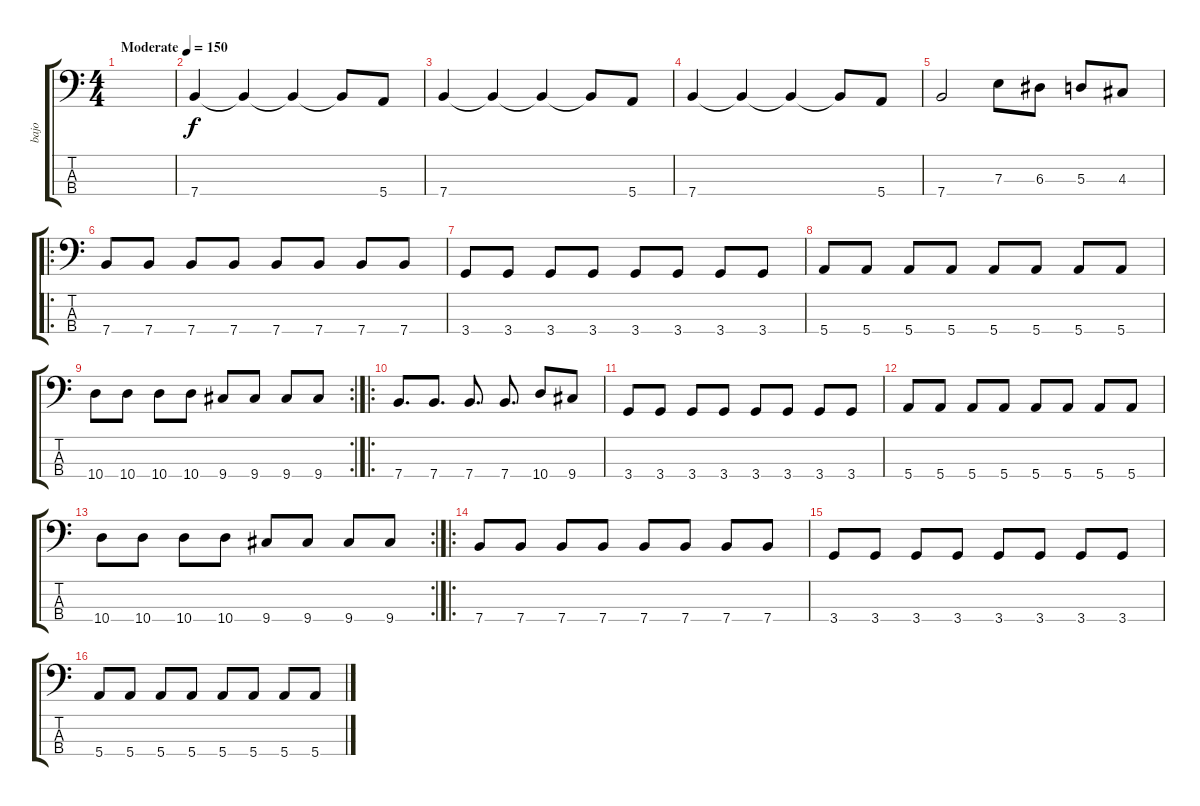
\track ("bajo" "bajo") {instrument electricbasspick}
\staff {score tabs}
\tuning (G2 D2 A1 E1) {hide}
\ts (4 4)
\tempo (150 "Moderate")
\clef f4
\ks c
|
7.4.4 7.4{t}.4 7.4{t}.4 7.4{t}.8 5.4.8 |
7.4.4 7.4{t}.4 7.4{t}.4 7.4{t}.8 5.4.8 |
7.4.4 7.4{t}.4 7.4{t}.4 7.4{t}.8 5.4.8 |
7.4.2 7.3.8 6.3.8 5.3.8 4.3.8 |
\ro
7.4.8 7.4.8 7.4.8 7.4.8 7.4.8 7.4.8 7.4.8 7.4.8 |
3.4.8 3.4.8 3.4.8 3.4.8 3.4.8 3.4.8 3.4.8 3.4.8 |
5.4.8 5.4.8 5.4.8 5.4.8 5.4.8 5.4.8 5.4.8 5.4.8 |
\rc 2
10.4.8 10.4.8 10.4.8 10.4.8 9.4.8 9.4.8 9.4.8 9.4.8 |
\ro
7.4.8{d} 7.4.8{d} 7.4.8{d} 7.4.8{d} 10.4.8 9.4.8 |
3.4.8 3.4.8 3.4.8 3.4.8 3.4.8 3.4.8 3.4.8 3.4.8 |
5.4.8 5.4.8 5.4.8 5.4.8 5.4.8 5.4.8 5.4.8 5.4.8 |
\rc 2
10.4.8 10.4.8 10.4.8 10.4.8 9.4.8 9.4.8 9.4.8 9.4.8 |
\ro
7.4.8 7.4.8 7.4.8 7.4.8 7.4.8 7.4.8 7.4.8 7.4.8 |
3.4.8 3.4.8 3.4.8 3.4.8 3.4.8 3.4.8 3.4.8 3.4.8 |
5.4.8 5.4.8 5.4.8 5.4.8 5.4.8 5.4.8 5.4.8 5.4.8
